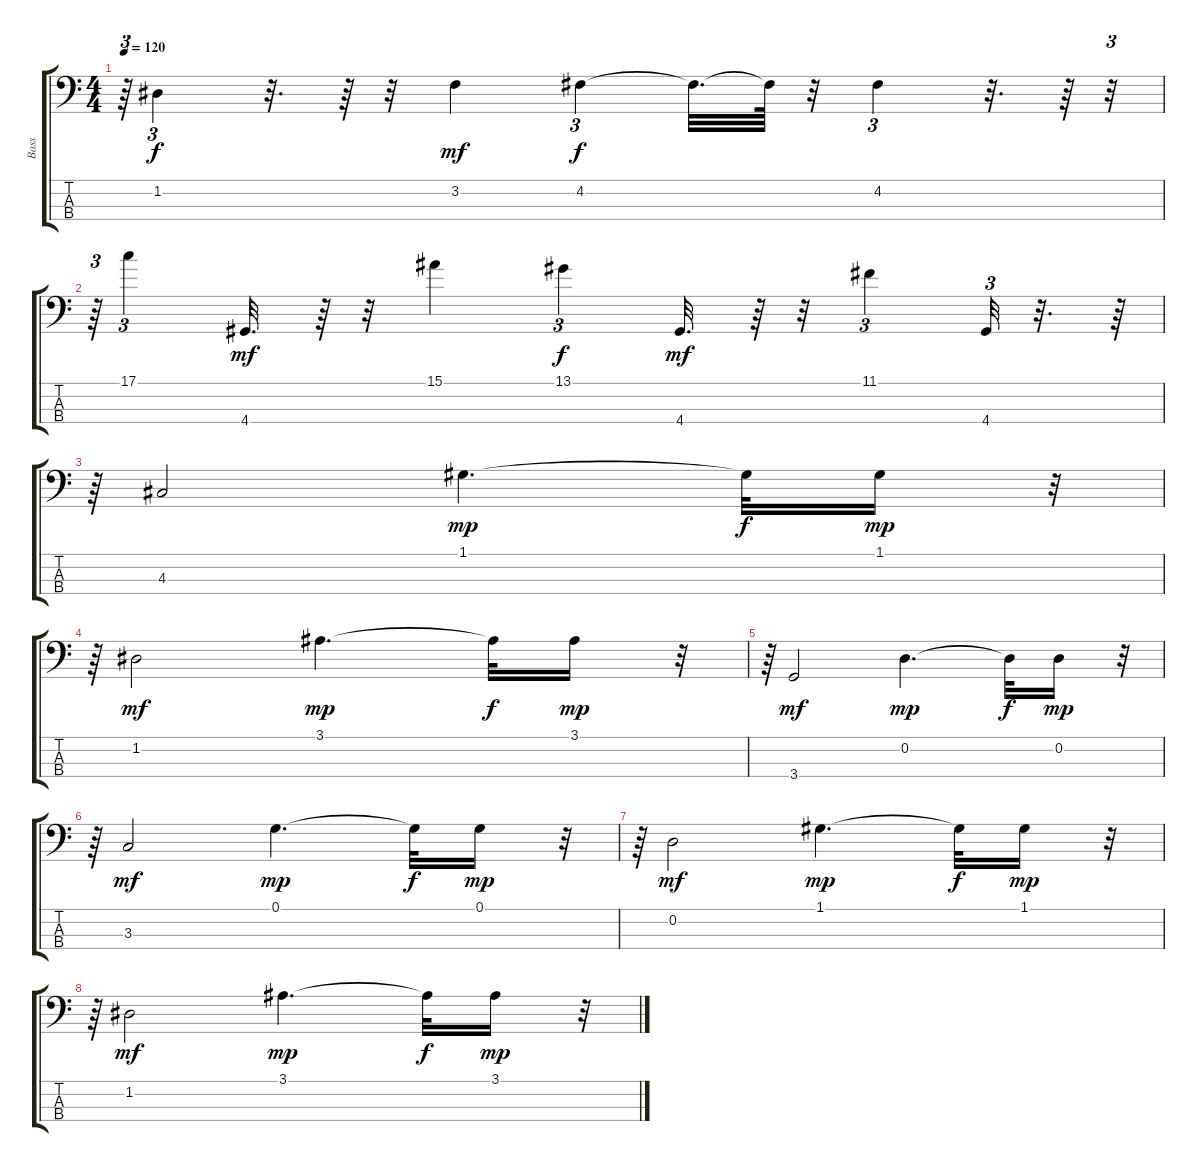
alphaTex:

\track ("Bass" "Bass") {instrument acousticbass}
\staff {score tabs}
\tuning (G2 D2 A1 E1) {hide}
\ts (4 4)
\tempo 120
\clef f4
\ks c
r.64{tu (3 2) dy f} 1.2.4{tu (3 2)} r.32{d} r.64 r.32 3.2.4{dy mf} 4.2.4{tu (3 2) dy f} 4.2{t}.32{d} 4.2{t}.64 r.32 4.2.4{tu (3 2)} r.32{d} r.64 r.32{tu (3 2)} |
r.64{tu (3 2)} 17.1.4{tu (3 2)} 4.4.32{d dy mf} r.64 r.32 15.1.4 13.1.4{tu (3 2) dy f} 4.4.32{d dy mf} r.64 r.32 11.1.4{tu (3 2)} 4.4.32{tu (3 2)} r.32{d} r.64 |
r.64{tu (3 2)} 4.3.2 1.1.4{d dy mp} 1.1{t}.32{dy f} 1.1.16{dy mp} r.32{tu (3 2)} |
r.64{tu (3 2)} 1.2.2{dy mf} 3.1.4{d dy mp} 3.1{t}.32{dy f} 3.1.16{dy mp} r.32{tu (3 2)} |
r.64{tu (3 2)} 3.4.2{dy mf} 0.2.4{d dy mp} 0.2{t}.32{dy f} 0.2.16{dy mp} r.32{tu (3 2)} |
r.64{tu (3 2)} 3.3.2{dy mf} 0.1.4{d dy mp} 0.1{t}.32{dy f} 0.1.16{dy mp} r.32{tu (3 2)} |
r.64{tu (3 2)} 0.2.2{dy mf} 1.1.4{d dy mp} 1.1{t}.32{dy f} 1.1.16{dy mp} r.32{tu (3 2)} |
r.64{tu (3 2)} 1.2.2{dy mf} 3.1.4{d dy mp} 3.1{t}.32{dy f} 3.1.16{dy mp} r.32{tu (3 2)}
